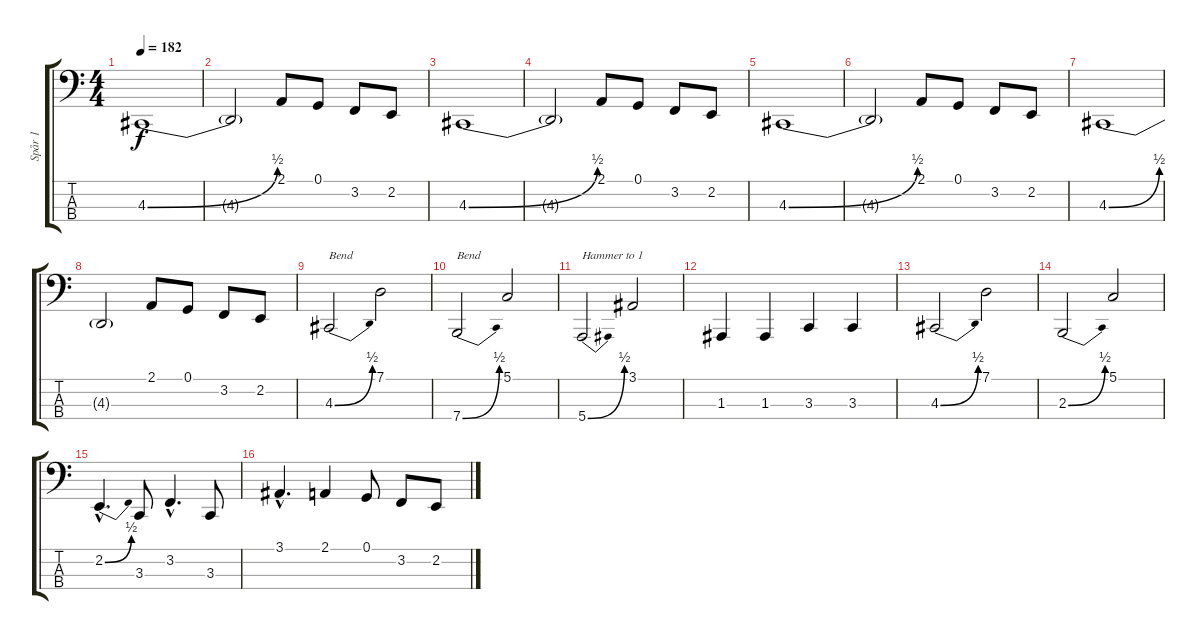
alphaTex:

\track ("Spår 1" "Spår 1") {instrument acousticgrandpiano}
\staff {score tabs}
\tuning (G2 D2 A1 E1) {hide}
\ts (4 4)
\tempo 182
\tempo 113
\tempo 182
\clef f4
\ks c
4.3{be (bend 0 0 60 2)}.1{dy f instrument acousticgrandpiano} |
4.3{t}.2 2.1.8 0.1.8 3.2.8 2.2.8 |
4.3{be (bend 0 0 60 2)}.1 |
4.3{t}.2 2.1.8 0.1.8 3.2.8 2.2.8 |
4.3{be (bend 0 0 60 2)}.1 |
4.3{t}.2 2.1.8 0.1.8 3.2.8 2.2.8 |
4.3{be (bend 0 0 60 2)}.1 |
4.3{t}.2 2.1.8 0.1.8 3.2.8 2.2.8 |
4.3{be (bend 0 0 60 2)}.2{txt "Bend"} 7.1.2 |
7.4{be (bend 0 0 60 2)}.2{txt "Bend"} 5.1.2 |
5.4{be (bend 0 0 60 2)}.2{txt "Hammer to 1"} 3.1.2 |
1.3.4 1.3.4 3.3.4 3.3.4 |
4.3{be (bend 0 0 60 2)}.2 7.1.2 |
2.3{be (bend 0 0 60 2)}.2 5.1.2 |
2.2{be (bend 0 0 60 2) hac}.4{d} 3.3.8 3.2{hac}.4{d} 3.3.8 |
3.1{hac}.4{d} 2.1.4 0.1.8 3.2.8 2.2.8
